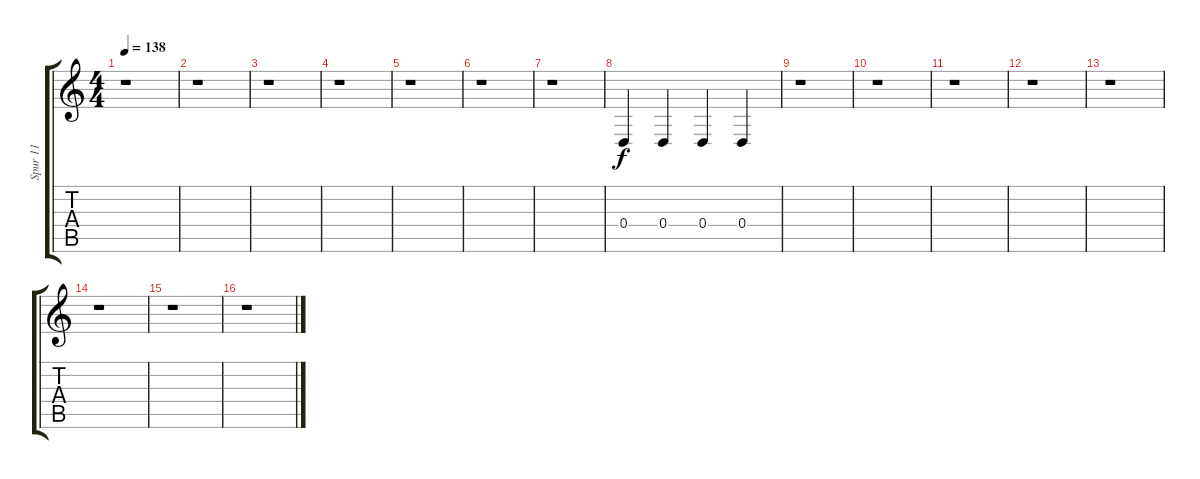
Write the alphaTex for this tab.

\track ("Spur 11" "Spur 11") {instrument applause}
\staff {score tabs}
\tuning (E4 B3 G3 D3 A2 E2) {hide}
\ts (4 4)
\tempo 138
\clef g2
\ks c
r.1{dy f instrument applause} |
r.1 |
r.1 |
r.1 |
r.1 |
r.1 |
r.1 |
0.4.4 0.4.4 0.4.4 0.4.4 |
r.1 |
r.1 |
r.1 |
r.1 |
r.1 |
r.1 |
r.1 |
r.1
